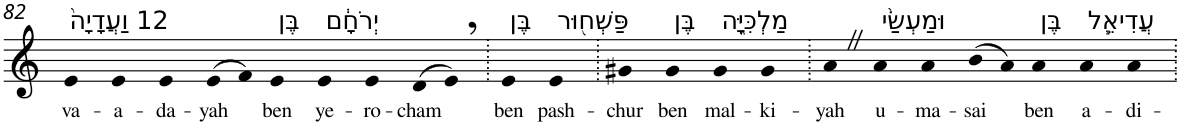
**kern	**text
*part1	*part1
*staff1	*staff1
*I"Piano	*
*I'Pno	*
!!LO:PB:g=z
*clefG2	*
*k[]	*
=82	=82
!LO:TX:a:t=12 וַעֲדָיָה֙	!
!	!LO:LY:b
4e	va-
!	!LO:LY:b
4e	-a-
!	!LO:LY:b
4e	-da-
!	!LO:LY:b
(>8e	-yah
8f)	.
!LO:TX:a:t=בֶּן	!
!	!LO:LY:b
4e	ben
!LO:TX:a:t=יְרֹחָ֔ם	!
!	!LO:LY:b
4e	ye-
!	!LO:LY:b
4e	-ro-
!	!LO:LY:b
(>8d	-cham
8e,)	.
=83.	=83.
!LO:TX:a:t=בֶּן	!
!	!LO:LY:b
4e	ben
!LO:TX:a:t=פַּשְׁח֖וּר	!
!	!LO:LY:b
4e	pash-
=84.	=84.
!	!LO:LY:b
4g#X	-chur
!LO:TX:a:t=בֶּן	!
!	!LO:LY:b
4g#	ben
!LO:TX:a:t=מַלְכִּיָּ֑ה	!
!	!LO:LY:b
4g#	mal-
!	!LO:LY:b
4g#	-ki-
=85.	=85.
!	!LO:LY:b
4aZ	-yah
!LO:TX:a:t=וּמַעְשַׂ֨י	!
!	!LO:LY:b
4a	u-
!	!LO:LY:b
4a	-ma-
!	!LO:LY:b
(>8b	-sai
8a)	.
!LO:TX:a:t=בֶּן	!
!	!LO:LY:b
4a	ben
!LO:TX:a:t=עֲדִיאֵ֧ל	!
!	!LO:LY:b
4a	a-
!	!LO:LY:b
4a	-di-
=.	=.
*-	*-
